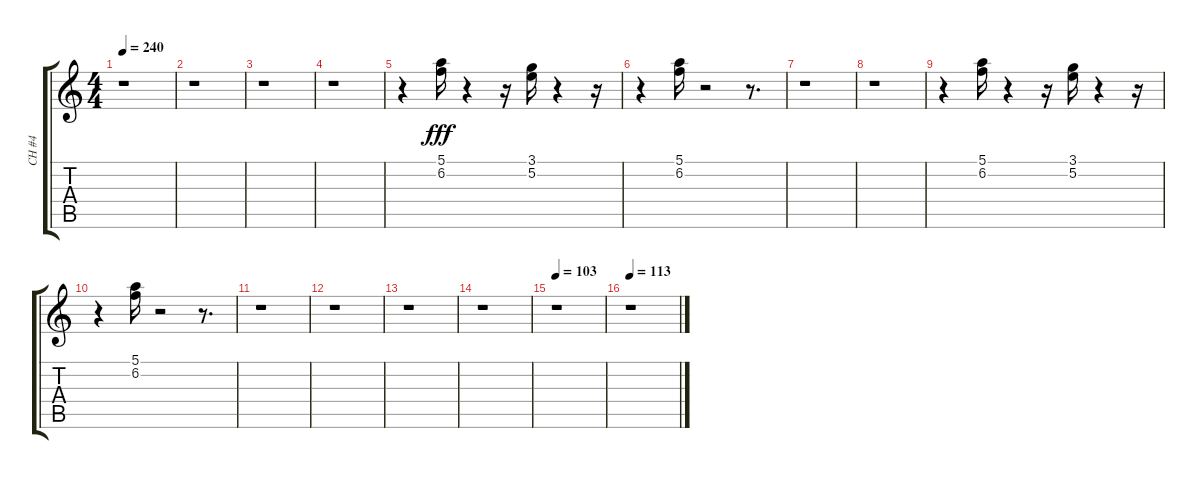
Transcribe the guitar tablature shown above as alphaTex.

\track ("CH #4" "CH #4") {instrument electricbasspick}
\staff {score tabs}
\tuning (E4 B3 G3 D3 A2 E2) {hide}
\ts (4 4)
\tempo 240
\clef g2
\ks c
r.1{dy fff} |
r.1 |
r.1 |
r.1 |
r.4 (5.1 6.2).16{balance 14} r.4 r.16 (3.1 5.2).16 r.4 r.16 |
r.4 (5.1 6.2).16 r.2 r.8{d} |
r.1 |
r.1 |
r.4 (5.1 6.2).16 r.4 r.16 (3.1 5.2).16 r.4 r.16 |
r.4 (5.1 6.2).16 r.2 r.8{d} |
r.1 |
r.1 |
r.1 |
r.1 |
\tempo 103
r.1 |
\tempo 113
r.1
